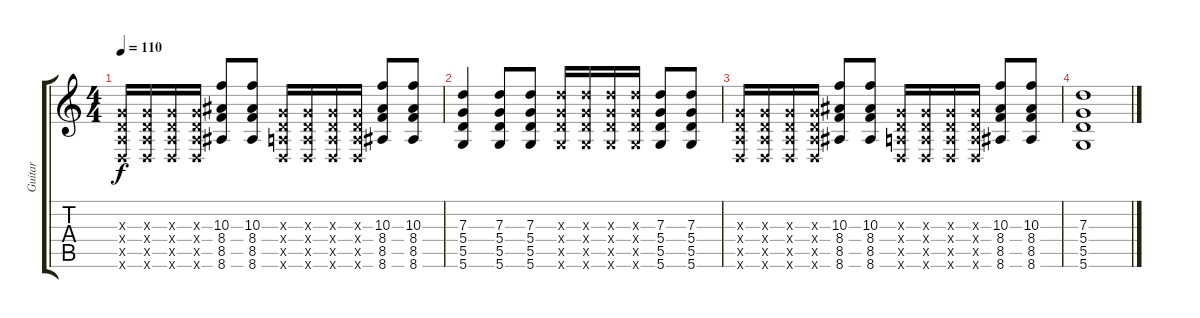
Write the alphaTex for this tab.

\track ("Guitar" "Guitar") {instrument electricguitarjazz}
\staff {score tabs}
\tuning (E4 B3 G3 D3 A2 D2) {hide}
\ts (4 4)
\tempo 110
\clef g2
\ks c
(0.3{x} 0.4{x} 0.5{x} 0.6{x}).16{dy f instrument distortionguitar} (0.3{x} 0.4{x} 0.5{x} 0.6{x}).16 (0.3{x} 0.4{x} 0.5{x} 0.6{x}).16 (0.3{x} 0.4{x} 0.5{x} 0.6{x}).16 (10.3 8.4 8.5 8.6).8 (10.3 8.4 8.5 8.6).8 (0.3{x} 0.4{x} 0.5{x} 0.6{x}).16 (0.3{x} 0.4{x} 0.5{x} 0.6{x}).16 (0.3{x} 0.4{x} 0.5{x} 0.6{x}).16 (0.3{x} 0.4{x} 0.5{x} 0.6{x}).16 (10.3 8.4 8.5 8.6).8 (10.3 8.4 8.5 8.6).8 |
(7.3 5.4 5.5 5.6).4{instrument distortionguitar} (7.3 5.4 5.5 5.6).8 (7.3 5.4 5.5 5.6).8 (7.3{x} 5.4{x} 5.5{x} 5.6{x}).16 (7.3{x} 5.4{x} 5.5{x} 5.6{x}).16 (7.3{x} 5.4{x} 5.5{x} 5.6{x}).16 (7.3{x} 5.4{x} 5.5{x} 5.6{x}).16 (7.3 5.4 5.5 5.6).8 (7.3 5.4 5.5 5.6).8 |
(0.3{x} 0.4{x} 0.5{x} 0.6{x}).16{instrument distortionguitar} (0.3{x} 0.4{x} 0.5{x} 0.6{x}).16 (0.3{x} 0.4{x} 0.5{x} 0.6{x}).16 (0.3{x} 0.4{x} 0.5{x} 0.6{x}).16 (10.3 8.4 8.5 8.6).8 (10.3 8.4 8.5 8.6).8 (0.3{x} 0.4{x} 0.5{x} 0.6{x}).16 (0.3{x} 0.4{x} 0.5{x} 0.6{x}).16 (0.3{x} 0.4{x} 0.5{x} 0.6{x}).16 (0.3{x} 0.4{x} 0.5{x} 0.6{x}).16 (10.3 8.4 8.5 8.6).8 (10.3 8.4 8.5 8.6).8 |
(7.3 5.4 5.5 5.6).1{instrument distortionguitar}
